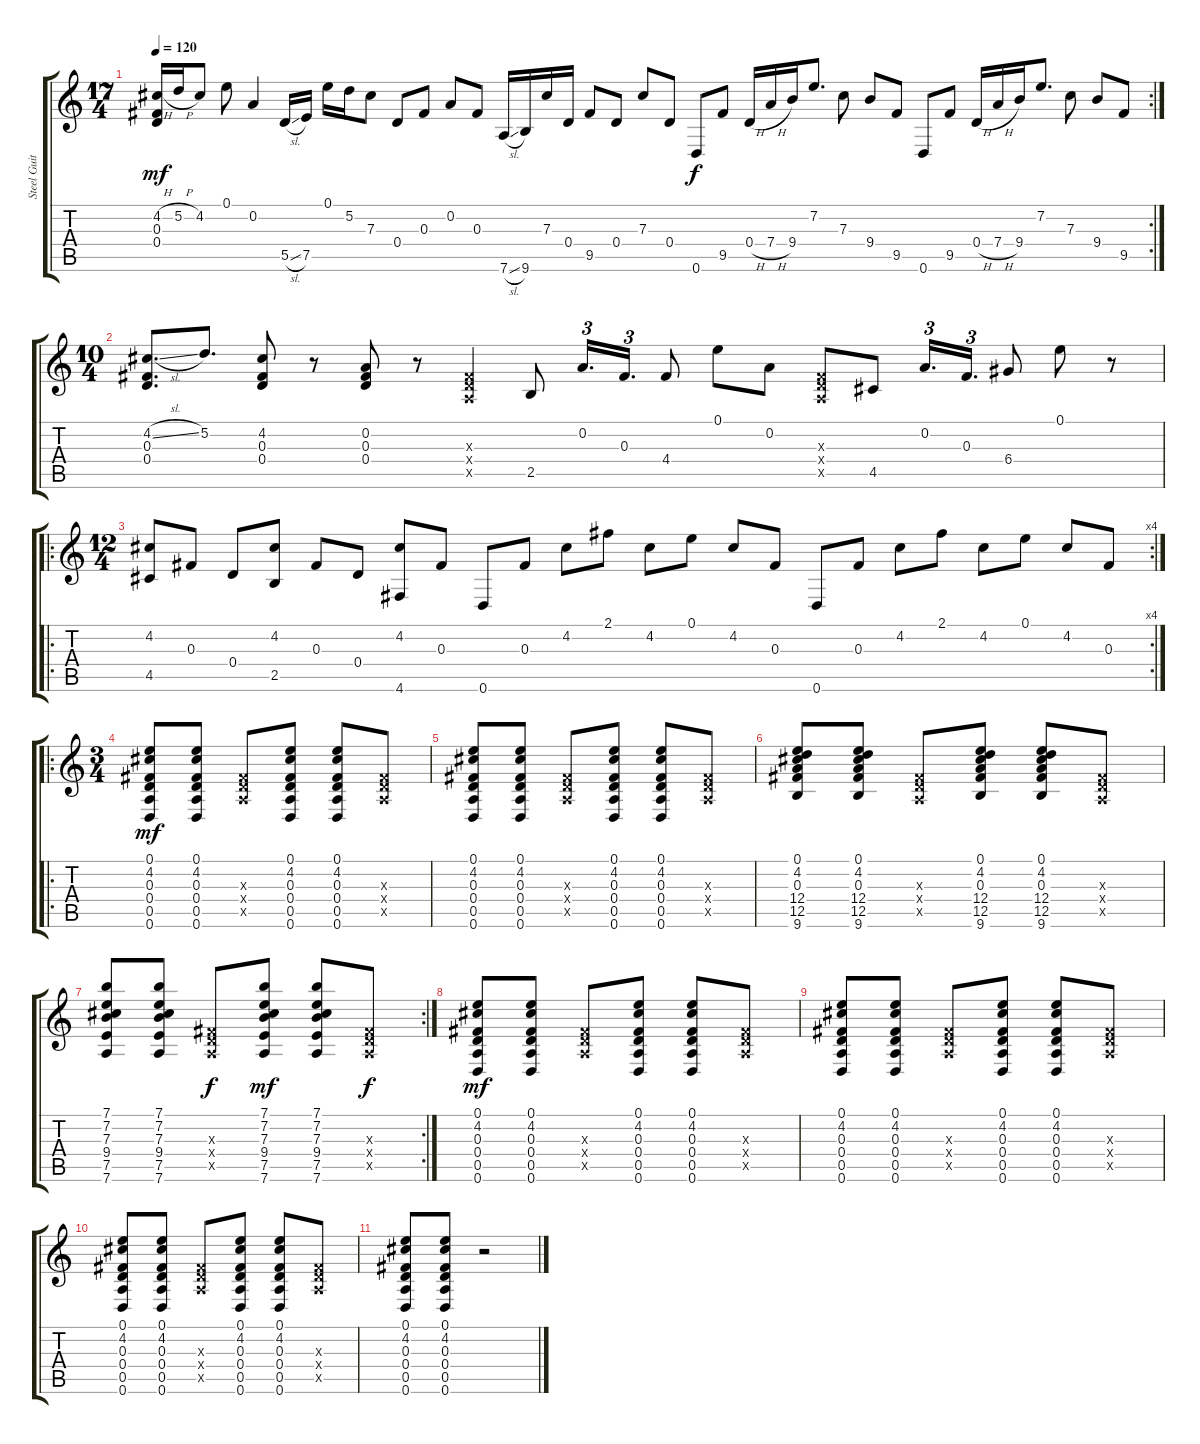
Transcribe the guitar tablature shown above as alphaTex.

\track ("Steel Guitar" "Steel Guit") {instrument acousticguitarsteel}
\staff {score tabs}
\tuning (E4 A3 Gb3 D3 A2 D2) {hide}
\rc 2
\ts (17 4)
\tempo 120
\clef g2
\ks c
(4.2{h} 0.3 0.4).16{dy mf} 5.2{h}.16 4.2.8 0.1.8 0.2.4 5.5{sl}.16 7.5.16 0.1.16 5.2.16 7.3.8 0.4.8 0.3.8 0.2.8 0.3.8 7.6{sl}.16 9.6.16 7.3.16 0.4.16 9.5.8 0.4.8 7.3.8 0.4.8 0.6.8{dy f} 9.5.8 0.4{h}.16 7.4{h}.16 9.4.16 7.2.8{d} 7.3.8 9.4.8 9.5.8 0.6.8 9.5.8 0.4{h}.16 7.4{h}.16 9.4.16 7.2.8{d} 7.3.8 9.4.8 9.5.8 |
\ts (10 4)
(4.2{sl} 0.3 0.4).8{d} 5.2.8{d} (4.2 0.3 0.4).8 r.8 (0.2 0.3 0.4).8 r.8 (0.3{x} 0.4{x} 0.5{x}).4 2.5.8 0.2.16{d tu (3 2)} 0.3.16{d tu (3 2)} 4.4.8 0.1.8 0.2.8 (0.3{x} 0.4{x} 0.5{x}).8 4.5.8 0.2.16{d tu (3 2)} 0.3.16{d tu (3 2)} 6.4.8 0.1.8 r.8 |
\ro
\rc 4
\ts (12 4)
(4.2 4.5).8 0.3.8 0.4.8 (4.2 2.5).8 0.3.8 0.4.8 (4.2 4.6).8 0.3.8 0.6.8 0.3.8 4.2.8 2.1.8 4.2.8 0.1.8 4.2.8 0.3.8 0.6.8 0.3.8 4.2.8 2.1.8 4.2.8 0.1.8 4.2.8 0.3.8 |
\ro
\ts (3 4)
(0.1 4.2 0.3 0.4 0.5 0.6).8{dy mf} (0.1 4.2 0.3 0.4 0.5 0.6).8 (0.3{x} 0.4{x} 0.5{x}).8 (0.1 4.2 0.3 0.4 0.5 0.6).8 (0.1 4.2 0.3 0.4 0.5 0.6).8 (0.3{x} 0.4{x} 0.5{x}).8 |
(0.1 4.2 0.3 0.4 0.5 0.6).8 (0.1 4.2 0.3 0.4 0.5 0.6).8 (0.3{x} 0.4{x} 0.5{x}).8 (0.1 4.2 0.3 0.4 0.5 0.6).8 (0.1 4.2 0.3 0.4 0.5 0.6).8 (0.3{x} 0.4{x} 0.5{x}).8 |
(0.1 4.2 0.3 12.4 12.5 9.6).8 (0.1 4.2 0.3 12.4 12.5 9.6).8 (0.3{x} 0.4{x} 0.5{x}).8 (0.1 4.2 0.3 12.4 12.5 9.6).8 (0.1 4.2 0.3 12.4 12.5 9.6).8 (0.3{x} 0.4{x} 0.5{x}).8 |
\rc 2
(7.1 7.2 7.3 9.4 7.5 7.6).8 (7.1 7.2 7.3 9.4 7.5 7.6).8 (0.3{x} 0.4{x} 0.5{x}).8{dy f} (7.1 7.2 7.3 9.4 7.5 7.6).8{dy mf} (7.1 7.2 7.3 9.4 7.5 7.6).8 (0.3{x} 0.4{x} 0.5{x}).8{dy f} |
(0.1 4.2 0.3 0.4 0.5 0.6).8{dy mf} (0.1 4.2 0.3 0.4 0.5 0.6).8 (0.3{x} 0.4{x} 0.5{x}).8 (0.1 4.2 0.3 0.4 0.5 0.6).8 (0.1 4.2 0.3 0.4 0.5 0.6).8 (0.3{x} 0.4{x} 0.5{x}).8 |
(0.1 4.2 0.3 0.4 0.5 0.6).8 (0.1 4.2 0.3 0.4 0.5 0.6).8 (0.3{x} 0.4{x} 0.5{x}).8 (0.1 4.2 0.3 0.4 0.5 0.6).8 (0.1 4.2 0.3 0.4 0.5 0.6).8 (0.3{x} 0.4{x} 0.5{x}).8 |
(0.1 4.2 0.3 0.4 0.5 0.6).8 (0.1 4.2 0.3 0.4 0.5 0.6).8 (0.3{x} 0.4{x} 0.5{x}).8 (0.1 4.2 0.3 0.4 0.5 0.6).8 (0.1 4.2 0.3 0.4 0.5 0.6).8 (0.3{x} 0.4{x} 0.5{x}).8 |
(0.1 4.2 0.3 0.4 0.5 0.6).8 (0.1 4.2 0.3 0.4 0.5 0.6).8 r.2
